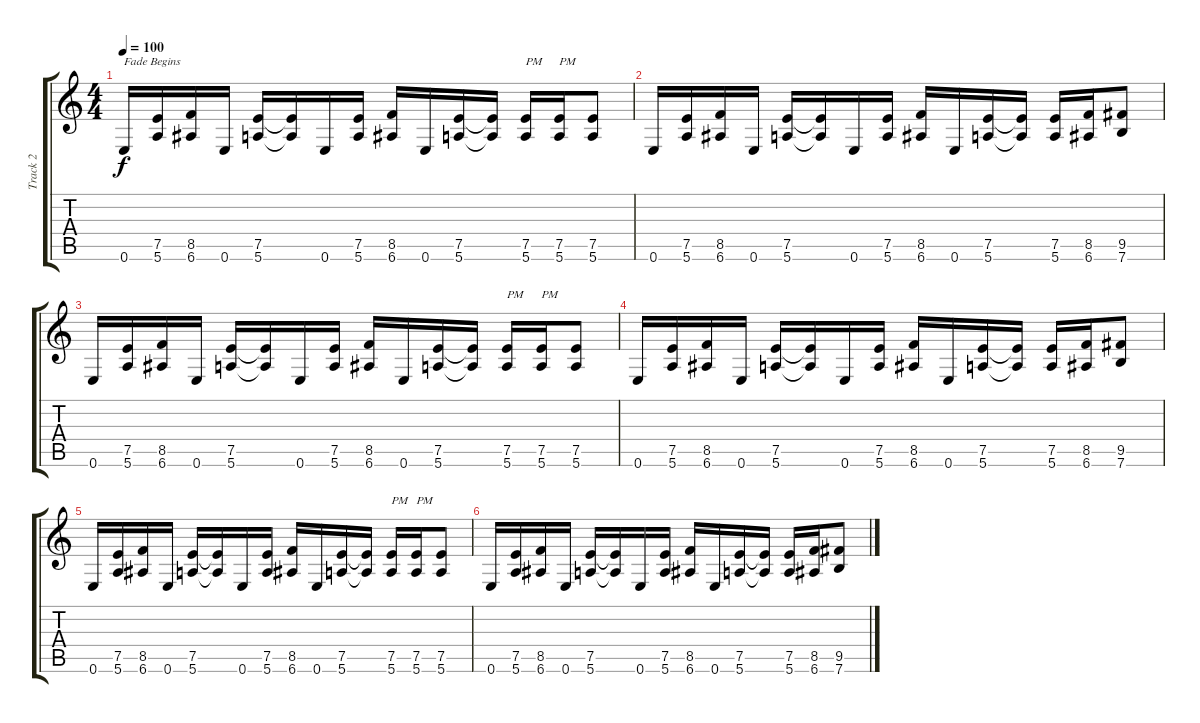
\track ("Track 2" "Track 2") {instrument overdrivenguitar}
\staff {score tabs}
\tuning (E4 B3 G3 D3 A2 E2) {hide}
\ts (4 4)
\tempo 100
\clef g2
\ks c
0.6.16{txt "Fade Begins" dy f volume 8} (7.5 5.6).16 (8.5 6.6).16 0.6.16 (7.5 5.6).16 (7.5{t} 5.6{t}).16 0.6.16 (7.5 5.6).16 (8.5 6.6).16 0.6.16 (7.5 5.6).16 (7.5{t} 5.6{t}).16 (7.5 5.6).16{txt "PM"} (7.5 5.6).16{txt "PM"} (7.5 5.6).8 |
0.6.16 (7.5 5.6).16 (8.5 6.6).16 0.6.16 (7.5 5.6).16 (7.5{t} 5.6{t}).16 0.6.16 (7.5 5.6).16 (8.5 6.6).16 0.6.16 (7.5 5.6).16 (7.5{t} 5.6{t}).16 (7.5 5.6).16 (8.5 6.6).16 (9.5 7.6).8 |
0.6.16{volume 4} (7.5 5.6).16 (8.5 6.6).16 0.6.16 (7.5 5.6).16 (7.5{t} 5.6{t}).16 0.6.16 (7.5 5.6).16 (8.5 6.6).16 0.6.16 (7.5 5.6).16 (7.5{t} 5.6{t}).16 (7.5 5.6).16{txt "PM"} (7.5 5.6).16{txt "PM"} (7.5 5.6).8 |
0.6.16 (7.5 5.6).16 (8.5 6.6).16 0.6.16 (7.5 5.6).16 (7.5{t} 5.6{t}).16 0.6.16 (7.5 5.6).16 (8.5 6.6).16 0.6.16 (7.5 5.6).16 (7.5{t} 5.6{t}).16 (7.5 5.6).16 (8.5 6.6).16 (9.5 7.6).8 |
0.6.16{volume 0} (7.5 5.6).16 (8.5 6.6).16 0.6.16 (7.5 5.6).16 (7.5{t} 5.6{t}).16 0.6.16 (7.5 5.6).16 (8.5 6.6).16 0.6.16 (7.5 5.6).16 (7.5{t} 5.6{t}).16 (7.5 5.6).16{txt "PM"} (7.5 5.6).16{txt "PM"} (7.5 5.6).8 |
0.6.16 (7.5 5.6).16 (8.5 6.6).16 0.6.16 (7.5 5.6).16 (7.5{t} 5.6{t}).16 0.6.16 (7.5 5.6).16 (8.5 6.6).16 0.6.16 (7.5 5.6).16 (7.5{t} 5.6{t}).16 (7.5 5.6).16 (8.5 6.6).16 (9.5 7.6).8
